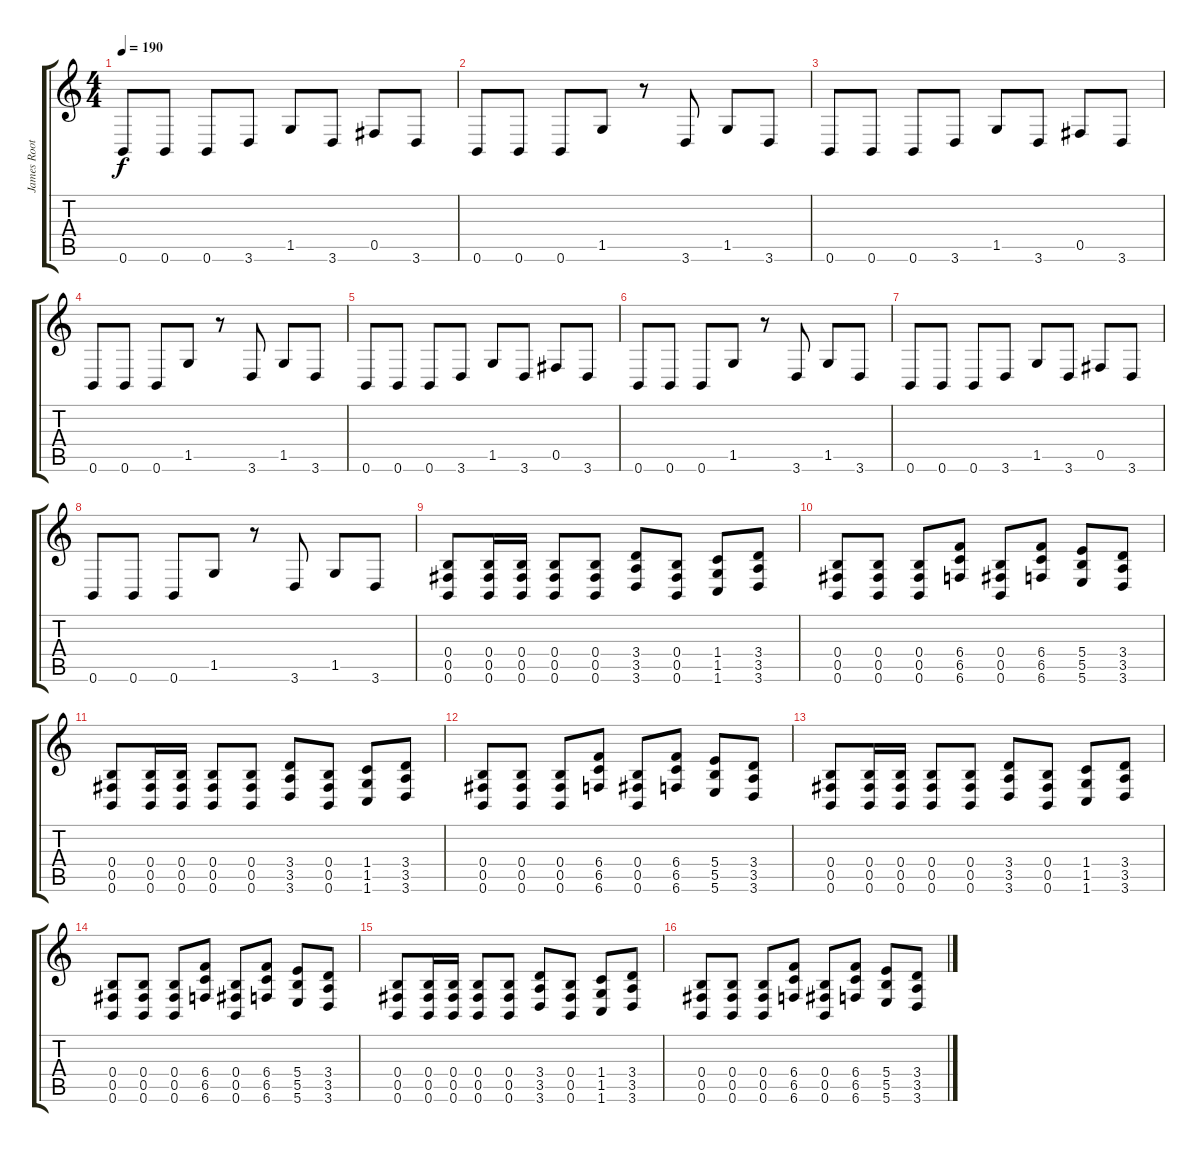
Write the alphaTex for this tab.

\track ("James Root" "James Root") {instrument distortionguitar}
\staff {score tabs}
\tuning (Db4 Ab3 E3 B2 Gb2 B1) {hide}
\ts (4 4)
\tempo 190
\clef g2
\ks c
0.6.8{dy f} 0.6.8 0.6.8 3.6.8 1.5.8 3.6.8 0.5.8 3.6.8 |
0.6.8 0.6.8 0.6.8 1.5.8 r.8 3.6.8 1.5.8 3.6.8 |
0.6.8 0.6.8 0.6.8 3.6.8 1.5.8 3.6.8 0.5.8 3.6.8 |
0.6.8 0.6.8 0.6.8 1.5.8 r.8 3.6.8 1.5.8 3.6.8 |
0.6.8 0.6.8 0.6.8 3.6.8 1.5.8 3.6.8 0.5.8 3.6.8 |
0.6.8 0.6.8 0.6.8 1.5.8 r.8 3.6.8 1.5.8 3.6.8 |
0.6.8 0.6.8 0.6.8 3.6.8 1.5.8 3.6.8 0.5.8 3.6.8 |
0.6.8 0.6.8 0.6.8 1.5.8 r.8 3.6.8 1.5.8 3.6.8 |
(0.4 0.5 0.6).8 (0.4 0.5 0.6).16 (0.4 0.5 0.6).16 (0.4 0.5 0.6).8 (0.4 0.5 0.6).8 (3.4 3.5 3.6).8 (0.4 0.5 0.6).8 (1.4 1.5 1.6).8 (3.4 3.5 3.6).8 |
(0.4 0.5 0.6).8 (0.4 0.5 0.6).8 (0.4 0.5 0.6).8 (6.4 6.5 6.6).8 (0.4 0.5 0.6).8 (6.4 6.5 6.6).8 (5.4 5.5 5.6).8 (3.4 3.5 3.6).8 |
(0.4 0.5 0.6).8 (0.4 0.5 0.6).16 (0.4 0.5 0.6).16 (0.4 0.5 0.6).8 (0.4 0.5 0.6).8 (3.4 3.5 3.6).8 (0.4 0.5 0.6).8 (1.4 1.5 1.6).8 (3.4 3.5 3.6).8 |
(0.4 0.5 0.6).8 (0.4 0.5 0.6).8 (0.4 0.5 0.6).8 (6.4 6.5 6.6).8 (0.4 0.5 0.6).8 (6.4 6.5 6.6).8 (5.4 5.5 5.6).8 (3.4 3.5 3.6).8 |
(0.4 0.5 0.6).8 (0.4 0.5 0.6).16 (0.4 0.5 0.6).16 (0.4 0.5 0.6).8 (0.4 0.5 0.6).8 (3.4 3.5 3.6).8 (0.4 0.5 0.6).8 (1.4 1.5 1.6).8 (3.4 3.5 3.6).8 |
(0.4 0.5 0.6).8 (0.4 0.5 0.6).8 (0.4 0.5 0.6).8 (6.4 6.5 6.6).8 (0.4 0.5 0.6).8 (6.4 6.5 6.6).8 (5.4 5.5 5.6).8 (3.4 3.5 3.6).8 |
(0.4 0.5 0.6).8 (0.4 0.5 0.6).16 (0.4 0.5 0.6).16 (0.4 0.5 0.6).8 (0.4 0.5 0.6).8 (3.4 3.5 3.6).8 (0.4 0.5 0.6).8 (1.4 1.5 1.6).8 (3.4 3.5 3.6).8 |
(0.4 0.5 0.6).8 (0.4 0.5 0.6).8 (0.4 0.5 0.6).8 (6.4 6.5 6.6).8 (0.4 0.5 0.6).8 (6.4 6.5 6.6).8 (5.4 5.5 5.6).8 (3.4 3.5 3.6).8
